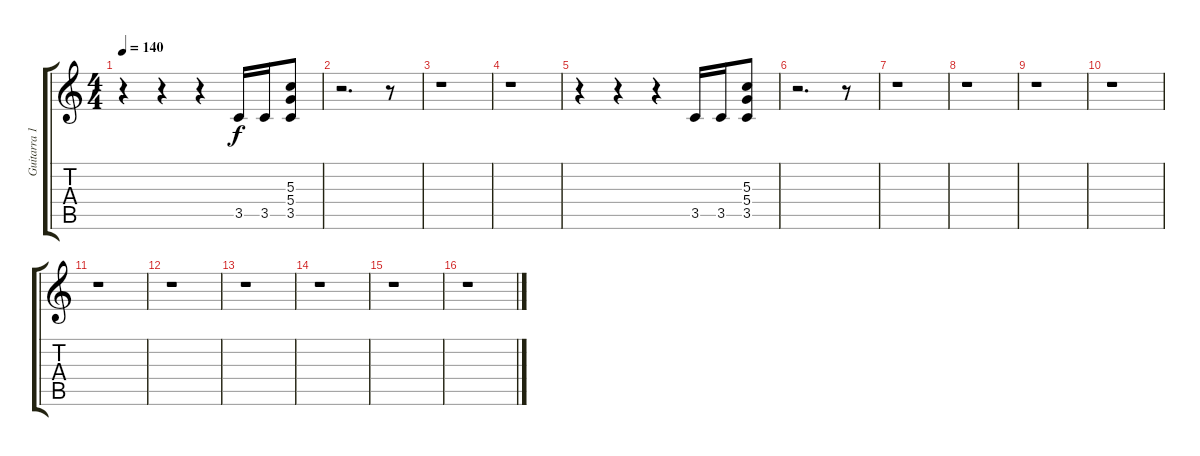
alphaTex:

\track ("Guitarra 1" "Guitarra 1") {instrument distortionguitar}
\staff {score tabs}
\tuning (E4 B3 G3 D3 A2 E2) {hide}
\ts (4 4)
\tempo 140
\clef g2
\ks c
r.4{dy f} r.4 r.4 3.5.16 3.5.16 (5.3 5.4 3.5).8 |
r.2{d} r.8 |
r.1 |
r.1 |
r.4 r.4 r.4 3.5.16 3.5.16 (5.3 5.4 3.5).8 |
r.2{d} r.8 |
r.1 |
r.1 |
r.1 |
r.1 |
r.1 |
r.1 |
r.1 |
r.1 |
r.1 |
r.1
